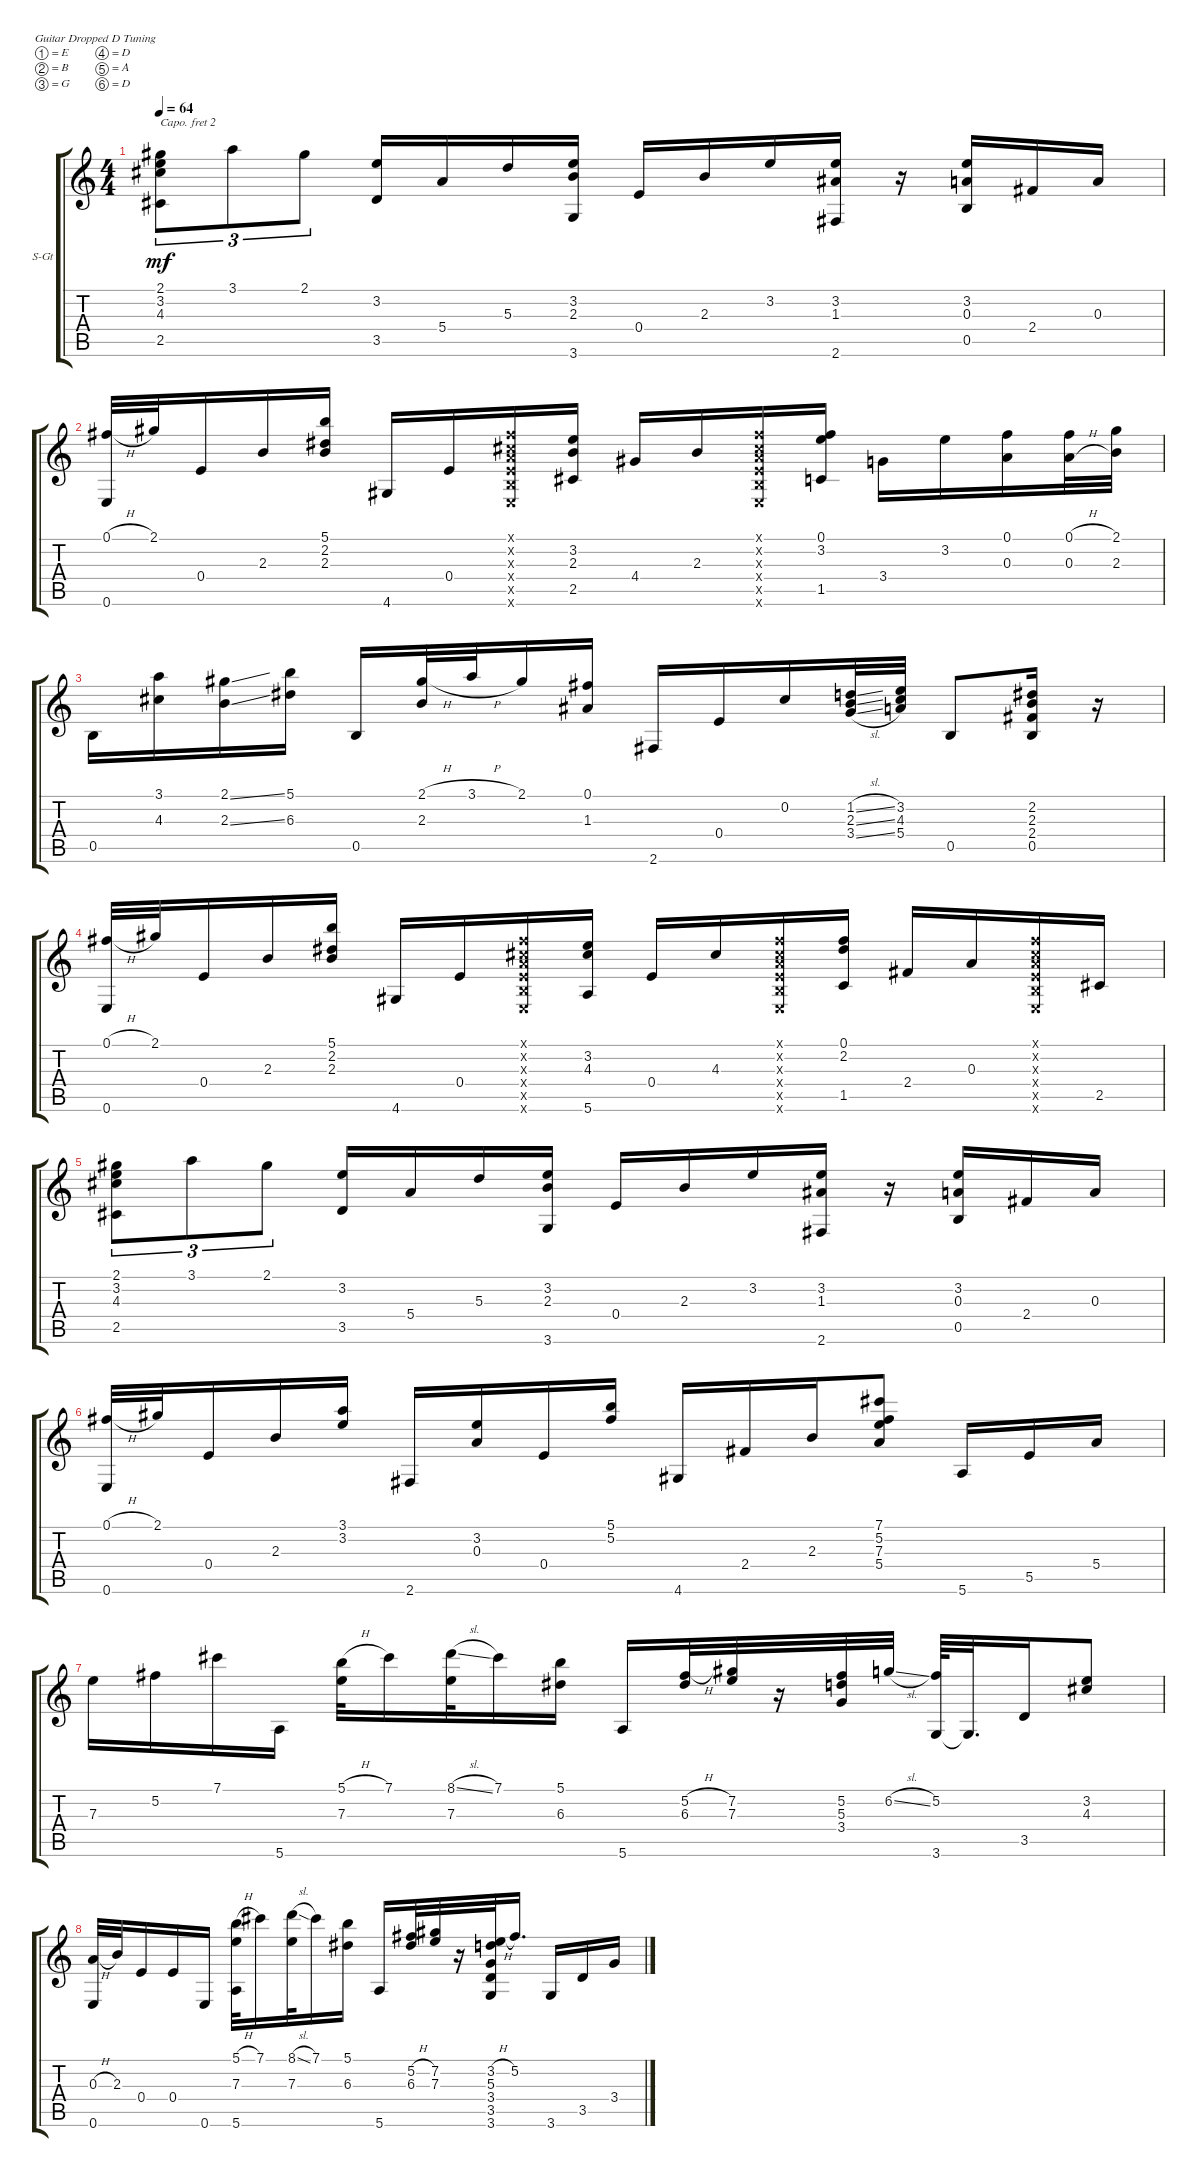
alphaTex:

\defaultSystemsLayout 4
\bracketExtendMode groupsimilarinstruments
\firstSystemTrackNameOrientation horizontal
\otherSystemsTrackNameOrientation horizontal
\track ("Steel Guitar" "S-Gt") {instrument acousticguitarsteel}
\staff {score tabs}
\capo 2
\tuning (E4 B3 G3 D3 A2 D2)
\ts (4 4)
\tempo 64
\clef g2
\ks c
(2.1 3.2 4.3 2.5).8{tu (3 2) dy mf} 3.1.8{tu (3 2)} 2.1.8{tu (3 2)} (3.5 3.2).16 5.4.16 5.3.16 (3.6 2.3 3.2).16 0.4.16 2.3.16 3.2.16 (2.6 1.3 3.2).16 r.16 (0.5 0.3 3.2).16 2.4.16 0.3.16 |
(0.6 0.1{h}).32 2.1.32 0.4.16 2.3.16 (5.1 2.2 2.3).16 4.6.16 0.4.16 (0.3{x} 0.4{x} 0.5{x} 0.6{x} 0.1{x} 0.2{x}).16 (2.5 2.3 3.2).16 4.4.16 2.3.16 (0.6{x} 0.5{x} 0.4{x} 0.3{x} 0.2{x} 0.1{x}).16 (1.5 3.2 0.1).16 3.4.16 3.2.16 (0.1 0.3).16 (0.1{h} 0.3{h}).32 (2.1 2.3).32 |
0.5.16 (3.1 4.3).16 (2.3{ss} 2.1{ss}).16 (5.1 6.3).16 0.5.16 (2.3 2.1{h}).32 3.1{h}.32 2.1.16 (1.3 0.1).16 2.6.16 0.4.16 0.2.16 (1.2{sl} 2.3{sl} 3.4{sl}).32 (5.4 3.2 4.3).32 0.5.8 (2.4 2.3 2.2 0.5).16 r.16 |
(0.6 0.1{h}).32 2.1.32 0.4.16 2.3.16 (5.1 2.2 2.3).16 4.6.16 0.4.16 (0.3{x} 0.4{x} 0.5{x} 0.6{x} 0.1{x} 0.2{x}).16 (5.6 4.3 3.2).16 0.4.16 4.3.16 (0.6{x} 0.5{x} 0.4{x} 0.3{x} 0.2{x} 0.1{x}).16 (1.5 2.2 0.1).16 2.4.16 0.3.16 (0.5{x} 0.4{x} 0.3{x} 0.2{x} 0.1{x} 0.6{x}).16 2.5.16 |
(2.1 3.2 4.3 2.5).8{tu (3 2)} 3.1.8{tu (3 2)} 2.1.8{tu (3 2)} (3.5 3.2).16 5.4.16 5.3.16 (3.6 2.3 3.2).16 0.4.16 2.3.16 3.2.16 (2.6 1.3 3.2).16 r.16 (0.5 0.3 3.2).16 2.4.16 0.3.16 |
(0.6 0.1{h}).32 2.1.32 0.4.16 2.3.16 (3.1 3.2).16 2.6.16 (3.2 0.3).16 0.4.16 (5.1 5.2).16 4.6.16 2.4.16 2.3.16 (5.4 7.3 5.2 7.1).8 5.6.16 5.5.16 5.4.16 |
7.3.16 5.2.16 7.1.16 5.6.16 (5.1{h} 7.3).32 7.1.16 (8.1{sl} 7.3).32 7.1.16 (6.3 5.1).16 5.6.16 (6.3{h} 5.2{h}).32 (7.2 7.3).32 r.16 (5.3 5.2 3.4).32 6.2{sl}.32 (5.2 3.6).64 3.6{t}.32{d} 3.5.16 (4.3 3.2).8 |
(0.3{h} 0.6).32 2.3.32 0.4.16 0.4.16 0.6.16 (5.6 7.3 5.1{h}).32 7.1.16 (8.1{sl} 7.3).32 7.1.16 (6.3 5.1).16 5.6.16 (6.3{h} 5.2{h}).32 (7.2 7.3).32 r.16 (3.6 3.5 3.4 5.3 3.2{h}).32 5.2.16{d} 3.6.16 3.5.16 3.4.16
